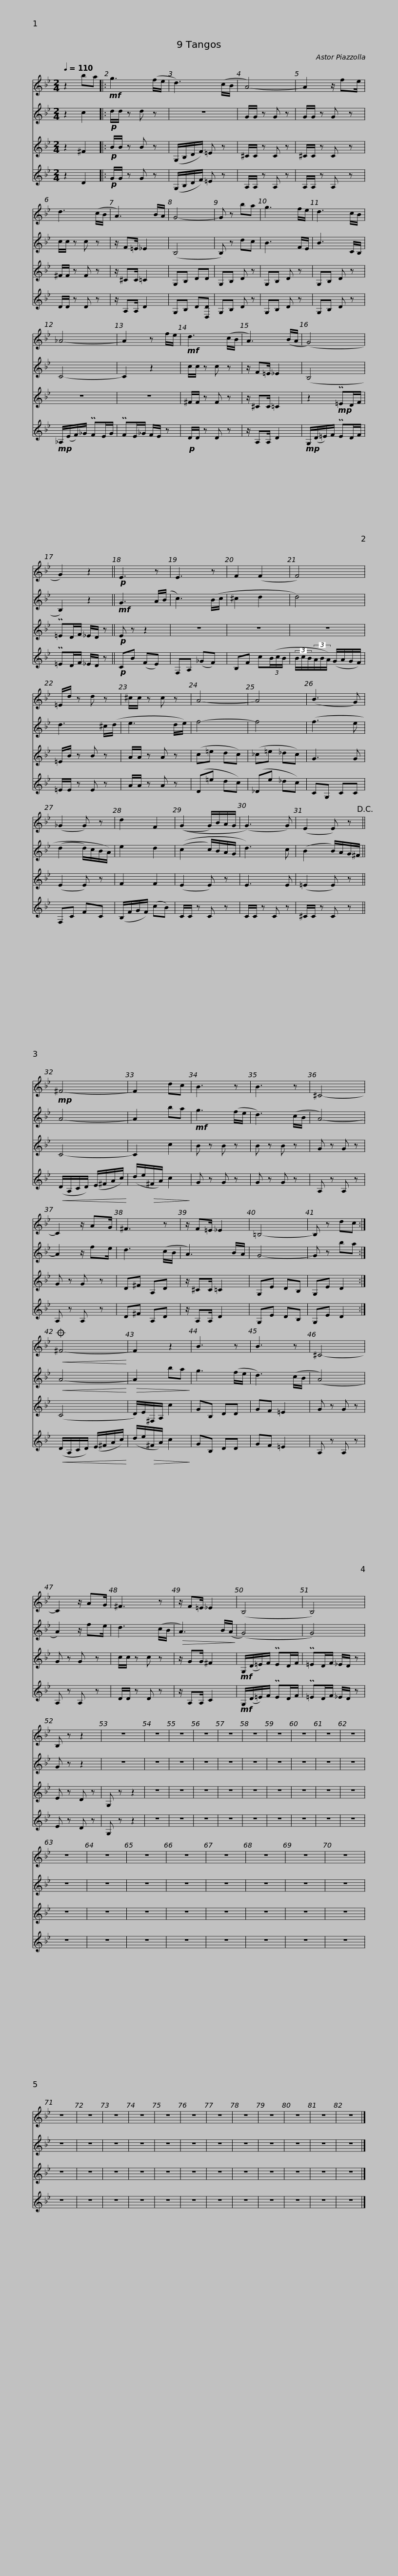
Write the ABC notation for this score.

X:1
%%score 1 2 3 4
L:1/8
Q:1/4=110
M:2/4
I:linebreak $
K:none
V:1 treble transpose=-2
V:2 treble transpose=-2
V:3 treble transpose=-2
V:4 treble transpose=-14
V:1
[K:Bb] z2 ba |:!mf! g3 (f/e/ | d3) (c/B/ | A4-) | A2 z/ fe/ | %5
 d3 (c/B/ |$ A3) B/A/ | G4- | G z ba | g3 f/e/ | %10
 d3 c/B/ | _A4- |$ A2 z f/e/ |!mf! d3 (c/B/ | A3) (B/A/ | %15
 (G4) | G2) z2 ||!p! E3 z |$ E3 z | F2 (F2 | %20
 F4) | =E/d/ z d z | ^c/c/ z c z | A4- | A4 |$ %25
 (B3 G) | (_G2 G) z | d2 F2 | ((G2 G/)B/A/G/ | (G3) G) | %30
 (E2 E) z!D.C.! ||$!mp! ^F4- | F2 dc | B3 z | B3 z | %35
 ^C4- | C2 z/ AG/ |$ ^F3 z | z/ F=E/ _E2 | =B,4- | %40
 B, z dc :|O!<(! ^F4-!<)! | F2 z2 |$ B3 z | B3 z | %45
 ^C4- | C2 z/ AG/ | ^F3 z | z/ F=E/ _E2 | (B,4 |$ %50
 B,4) | B, z z2 | z4 | z4 | z4 | %55
 z4 | z4 | z4 | z4 | z4 | %60
 z4 | z4 | z4 | z4 |$ z4 | %65
 z4 | z4 | z4 | z4 | z4 | %70
 z4 | z4 | z4 | z4 | z4 | %75
 z4 | z4 | z4 | z4 | z4 | %80
 z4 | z4 |] %82
V:2
[K:Bb] z2 c2 |:!p! d/d/ z d z | z4 | G/G/ z G z | G/G/ z G z | %5
 c/c/ z c z |$ z/ F=E/ _E2 | (B,4 | B,) z dc | B3 F/E/ | %10
 B3 C/B,/ | C4- |$ C2 z2 | c/c/ z c z | z/ F=E/ _E2 | %15
 (B,4 | B,2) z2 ||!mf! G3 A/(B/ |$ c3) (B/c/ | ^c2 d2 | %20
 d4) | d3 ^c/(d/ | e3 d/e/) | f4- | f4 |$ %25
 (f3 e | (d2 d/)c/B/A/) | e2 d2 | ((c2 c/)B/A/G/ | d3) c | %30
 (B2 B/)A/G/^F/ ||$ A4- | A2 ba |!mf! g3 (f/e/ | d3) (c/B/ | %35
 A4-) | A2 z/ fe/ |$ d3 (c/B/ | A3) B/A/ | G4- | %40
 G z ba :|!<(! A4-!<)! |!>(! A2 ba!>)! |$ g3 (f/e/ | d3) (c/B/ | %45
 (A4) | A2) z/ fe/ | d3 (c/B/ |!>(! A3) B/(A/!>)! | (G4) |$ %50
 G4) | G z z2 | z4 | z4 | z4 | %55
 z4 | z4 | z4 | z4 | z4 | %60
 z4 | z4 | z4 | z4 |$ z4 | %65
 z4 | z4 | z4 | z4 | z4 | %70
 z4 | z4 | z4 | z4 | z4 | %75
 z4 | z4 | z4 | z4 | z4 | %80
 z4 | z4 |] %82
V:3
[K:Bb] z2 ^F2 |:!p! B/B/ z B z | (G,/B,/D/F/) =E z | ^C/C/ z C z | ^C/C/ z C z | %5
 ^F/F/ z F z |$ z/ ^CC/ =C2 | G,B, DD | G,B, D z | G,B, D z | %10
 G,B, D z | z4 |$ z4 | ^F/F/ z F z | z/ ^CC/ =C2 | %15
 z2!mp! P=ED/F/ | P=ED/F/ _E/D/ z ||!p! E z z2 |$ z4 | z4 | %20
 z4 | =E/B/ z B z | A/A/ z A z | (c=e dc) | (_c=e _dc) |$ %25
 G3 G | (E2 E) z | F2 F2 | (E2 E) z | E3 E | %30
 (=E2 E) z ||$ C4- | C2 c2 | B z B z | B z B z | %35
 G z G z | G z G z |$ D^F A,D | z/ ^CC/ =C2 | G,E DB, | %40
 G,E D2 :| (C4 | D/)E/^F,/A,/ c2 |$ GB, DD | GF =E2 | %45
 G z G z | G z G z | c/c/ z c z | z/ GG/ ^F2 |!mf! G,/(D/=E/)F/ PED/F/ |$ %50
 P=ED/F/ _E/D/ z | E z D z | G, z z2 | z4 | z4 | %55
 z4 | z4 | z4 | z4 | z4 | %60
 z4 | z4 | z4 | z4 |$ z4 | %65
 z4 | z4 | z4 | z4 | z4 | %70
 z4 | z4 | z4 | z4 | z4 | %75
 z4 | z4 | z4 | z4 | z4 | %80
 z4 | z4 |] %82
V:4
[K:Bb] z2 D2 |:!p! G/G/ z G z | (G,/B,/D/F/) =E z | A,/A,/ z A, z | A,/A,/ z A, z | %5
 D/D/ z D z |$ z/ A,A,/ D2 | G,B, D[D,D] | G,B, D z | G,B, D z | %10
 G,B, D z |!mp! _A,/(E/F/)_G/ PFE/G/ |$ PFE/_G/ F/E/ z |!p! D/D/ z D z | z/ A,A,/ D2 | %15
!mp! G,/(D/=E/)F/ PED/F/ | P=ED/F/ _E/D/ z ||!p! CB (FE) |$ F,A, (_GF) | B,F c(3(B/c/B/ | %20
 (3B/c/B/(3A/B/A/) (G/A/G/F/) | =E/E/ z E z | A/A/ z A z | (D=e dc) | (_De _dc) |$ %25
 CG, CC | F,C FC | (B,/F/G/F/) (cB) | C/C/ z C z | C/C/ z C z | %30
 ^C/C/ z C z ||$!<(! (D/A,/C/D/) (E/^F/A/c/)!<)! | (d/e/!>(!^F/A/) c2!>)! | G z G z | G z G z | %35
 A, z A, z | A, z A, z |$ D^F A,D | z/ A,A,/ D2 | G,E DB, | %40
 G,E D2 :|!<(! (D/A,/C/D/) (E/^F/A/c/)!<)! | (d/e/!>(!^F/A/) c2!>)! |$ GB, DD | GF =E2 | %45
 A, z A, z | A, z A, z | D/D/ z D z | z/ A,A,/ C2 |!mf! G,/(D/=E/)F/ PED/F/ |$ %50
 P=ED/F/ _E/D/ z | E z D z | G, z z2 | z4 | z4 | %55
 z4 | z4 | z4 | z4 | z4 | %60
 z4 | z4 | z4 | z4 |$ z4 | %65
 z4 | z4 | z4 | z4 | z4 | %70
 z4 | z4 | z4 | z4 | z4 | %75
 z4 | z4 | z4 | z4 | z4 | %80
 z4 | z4 |] %82
